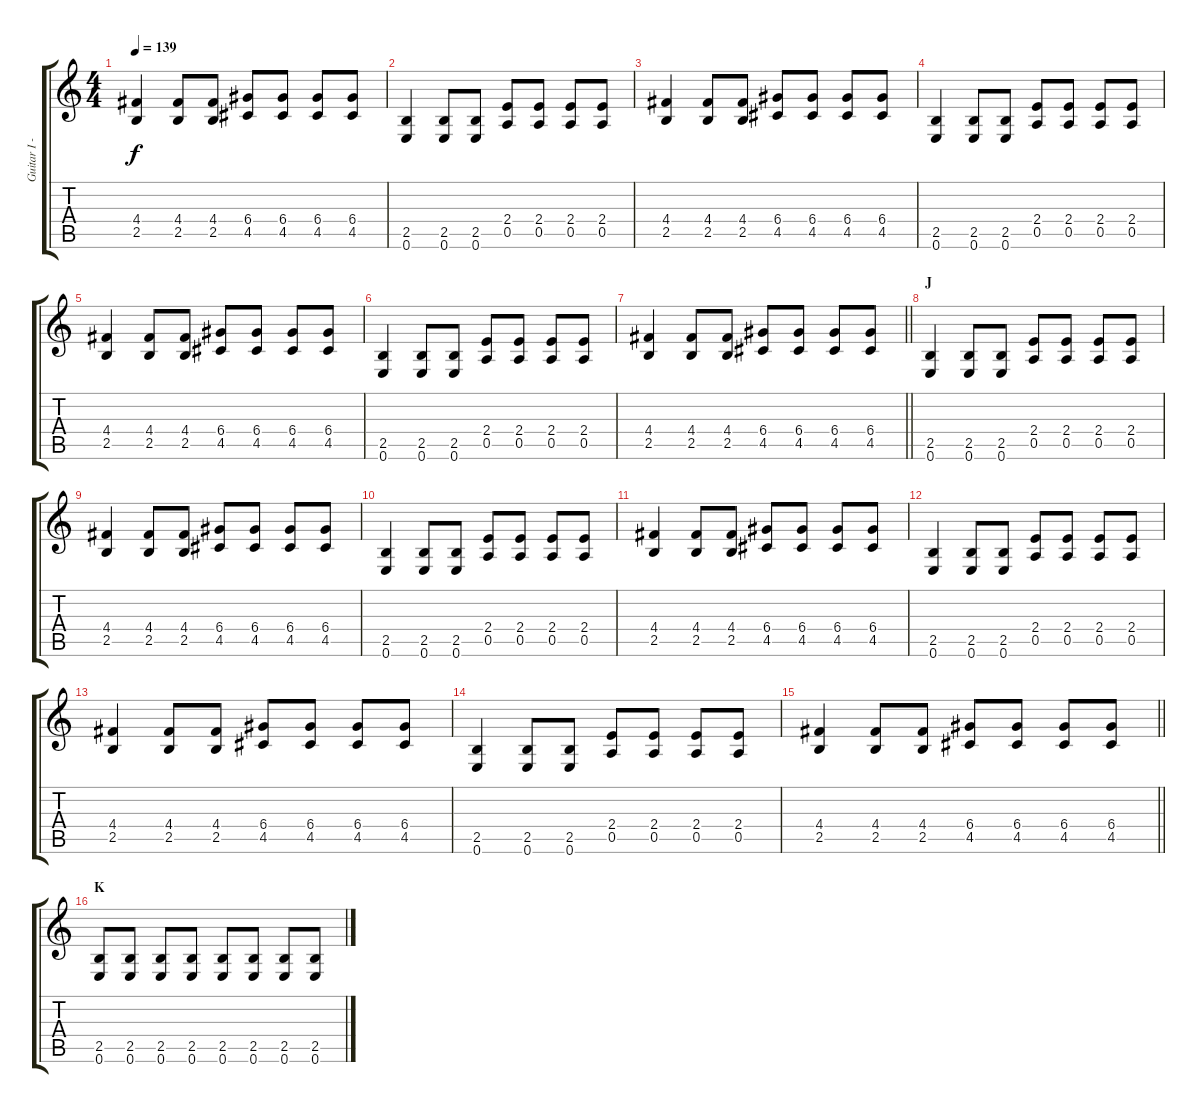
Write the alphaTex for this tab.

\track ("Guitar I - Gotoh" "Guitar I -") {instrument distortionguitar}
\staff {score tabs}
\tuning (E4 B3 G3 D3 A2 E2) {hide}
\ts (4 4)
\tempo 139
\clef g2
\ks c
(4.4 2.5).4{dy f} (4.4 2.5).8 (4.4 2.5).8 (6.4 4.5).8 (6.4 4.5).8 (6.4 4.5).8 (6.4 4.5).8 |
(2.5 0.6).4 (2.5 0.6).8 (2.5 0.6).8 (2.4 0.5).8 (2.4 0.5).8 (2.4 0.5).8 (2.4 0.5).8 |
(4.4 2.5).4 (4.4 2.5).8 (4.4 2.5).8 (6.4 4.5).8 (6.4 4.5).8 (6.4 4.5).8 (6.4 4.5).8 |
(2.5 0.6).4 (2.5 0.6).8 (2.5 0.6).8 (2.4 0.5).8 (2.4 0.5).8 (2.4 0.5).8 (2.4 0.5).8 |
(4.4 2.5).4 (4.4 2.5).8 (4.4 2.5).8 (6.4 4.5).8 (6.4 4.5).8 (6.4 4.5).8 (6.4 4.5).8 |
(2.5 0.6).4 (2.5 0.6).8 (2.5 0.6).8 (2.4 0.5).8 (2.4 0.5).8 (2.4 0.5).8 (2.4 0.5).8 |
\barLineRight lightlight
(4.4 2.5).4 (4.4 2.5).8 (4.4 2.5).8 (6.4 4.5).8 (6.4 4.5).8 (6.4 4.5).8 (6.4 4.5).8 |
\section ("" "J")
(2.5 0.6).4 (2.5 0.6).8 (2.5 0.6).8 (2.4 0.5).8 (2.4 0.5).8 (2.4 0.5).8 (2.4 0.5).8 |
(4.4 2.5).4 (4.4 2.5).8 (4.4 2.5).8 (6.4 4.5).8 (6.4 4.5).8 (6.4 4.5).8 (6.4 4.5).8 |
(2.5 0.6).4 (2.5 0.6).8 (2.5 0.6).8 (2.4 0.5).8 (2.4 0.5).8 (2.4 0.5).8 (2.4 0.5).8 |
(4.4 2.5).4 (4.4 2.5).8 (4.4 2.5).8 (6.4 4.5).8 (6.4 4.5).8 (6.4 4.5).8 (6.4 4.5).8 |
(2.5 0.6).4 (2.5 0.6).8 (2.5 0.6).8 (2.4 0.5).8 (2.4 0.5).8 (2.4 0.5).8 (2.4 0.5).8 |
(4.4 2.5).4 (4.4 2.5).8 (4.4 2.5).8 (6.4 4.5).8 (6.4 4.5).8 (6.4 4.5).8 (6.4 4.5).8 |
(2.5 0.6).4 (2.5 0.6).8 (2.5 0.6).8 (2.4 0.5).8 (2.4 0.5).8 (2.4 0.5).8 (2.4 0.5).8 |
\barLineRight lightlight
(4.4 2.5).4 (4.4 2.5).8 (4.4 2.5).8 (6.4 4.5).8 (6.4 4.5).8 (6.4 4.5).8 (6.4 4.5).8 |
\section ("" "K")
(2.5 0.6).8 (2.5 0.6).8 (2.5 0.6).8 (2.5 0.6).8 (2.5 0.6).8 (2.5 0.6).8 (2.5 0.6).8 (2.5 0.6).8
